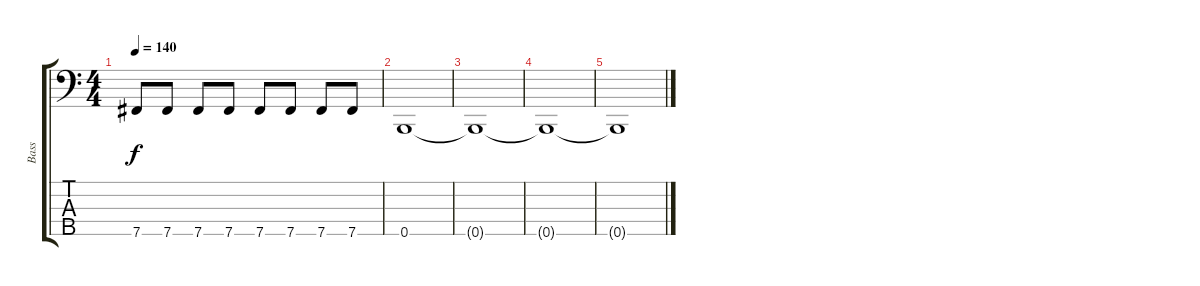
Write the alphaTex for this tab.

\track ("Bass" "Bass") {instrument electricbassfinger}
\staff {score tabs}
\tuning (G2 D2 A1 E1 B0) {hide}
\ts (4 4)
\tempo 140
\clef f4
\ks c
7.5.8{dy f} 7.5.8 7.5.8 7.5.8 7.5.8 7.5.8 7.5.8 7.5.8 |
0.5.1 |
0.5{t}.1 |
0.5{t}.1 |
0.5{t}.1
